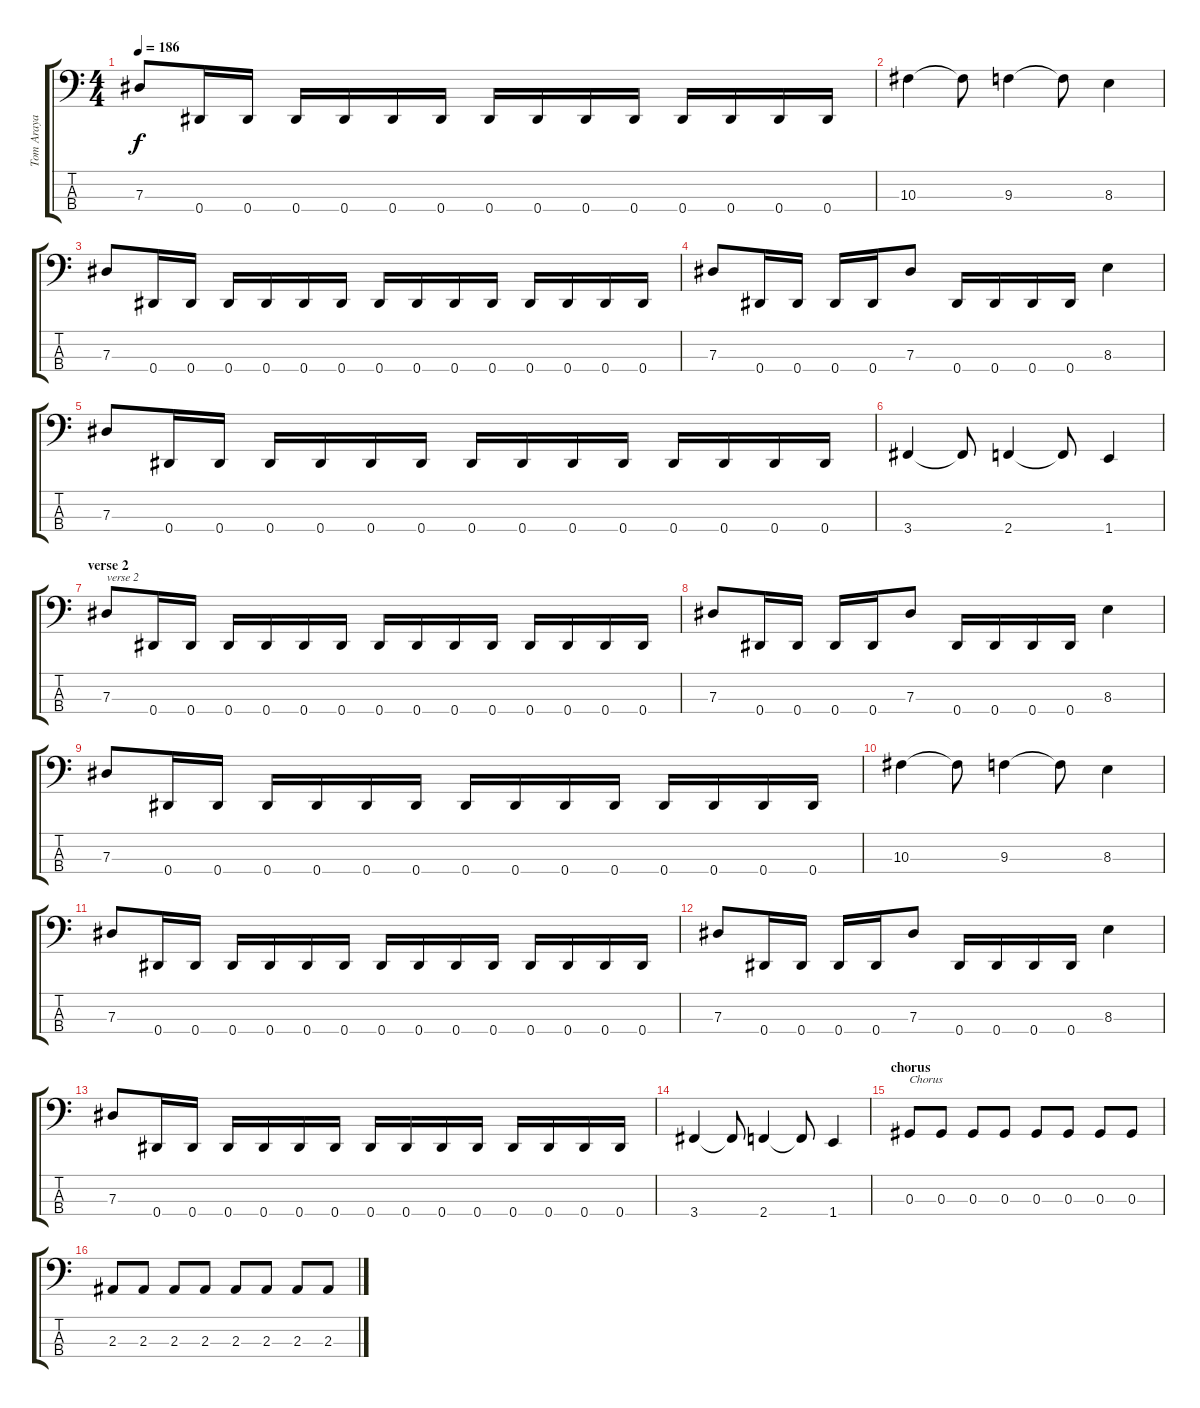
\track ("Tom Araya" "Tom Araya") {instrument electricbasspick}
\staff {score tabs}
\tuning (Gb2 Db2 Ab1 Eb1) {hide}
\ts (4 4)
\tempo 186
\clef f4
\ks c
7.3.8{dy f} 0.4.16 0.4.16 0.4.16 0.4.16 0.4.16 0.4.16 0.4.16 0.4.16 0.4.16 0.4.16 0.4.16 0.4.16 0.4.16 0.4.16 |
10.3.4 10.3{t}.8 9.3.4 9.3{t}.8 8.3.4 |
7.3.8 0.4.16 0.4.16 0.4.16 0.4.16 0.4.16 0.4.16 0.4.16 0.4.16 0.4.16 0.4.16 0.4.16 0.4.16 0.4.16 0.4.16 |
7.3.8 0.4.16 0.4.16 0.4.16 0.4.16 7.3.8 0.4.16 0.4.16 0.4.16 0.4.16 8.3.4 |
7.3.8 0.4.16 0.4.16 0.4.16 0.4.16 0.4.16 0.4.16 0.4.16 0.4.16 0.4.16 0.4.16 0.4.16 0.4.16 0.4.16 0.4.16 |
3.4.4 3.4{t}.8 2.4.4 2.4{t}.8 1.4.4 |
\section ("" "verse 2")
7.3.8{txt "verse 2"} 0.4.16 0.4.16 0.4.16 0.4.16 0.4.16 0.4.16 0.4.16 0.4.16 0.4.16 0.4.16 0.4.16 0.4.16 0.4.16 0.4.16 |
7.3.8 0.4.16 0.4.16 0.4.16 0.4.16 7.3.8 0.4.16 0.4.16 0.4.16 0.4.16 8.3.4 |
7.3.8 0.4.16 0.4.16 0.4.16 0.4.16 0.4.16 0.4.16 0.4.16 0.4.16 0.4.16 0.4.16 0.4.16 0.4.16 0.4.16 0.4.16 |
10.3.4 10.3{t}.8 9.3.4 9.3{t}.8 8.3.4 |
7.3.8 0.4.16 0.4.16 0.4.16 0.4.16 0.4.16 0.4.16 0.4.16 0.4.16 0.4.16 0.4.16 0.4.16 0.4.16 0.4.16 0.4.16 |
7.3.8 0.4.16 0.4.16 0.4.16 0.4.16 7.3.8 0.4.16 0.4.16 0.4.16 0.4.16 8.3.4 |
7.3.8 0.4.16 0.4.16 0.4.16 0.4.16 0.4.16 0.4.16 0.4.16 0.4.16 0.4.16 0.4.16 0.4.16 0.4.16 0.4.16 0.4.16 |
3.4.4 3.4{t}.8 2.4.4 2.4{t}.8 1.4.4 |
\section ("" "chorus")
0.3.8{txt "Chorus"} 0.3.8 0.3.8 0.3.8 0.3.8 0.3.8 0.3.8 0.3.8 |
2.3.8 2.3.8 2.3.8 2.3.8 2.3.8 2.3.8 2.3.8 2.3.8
